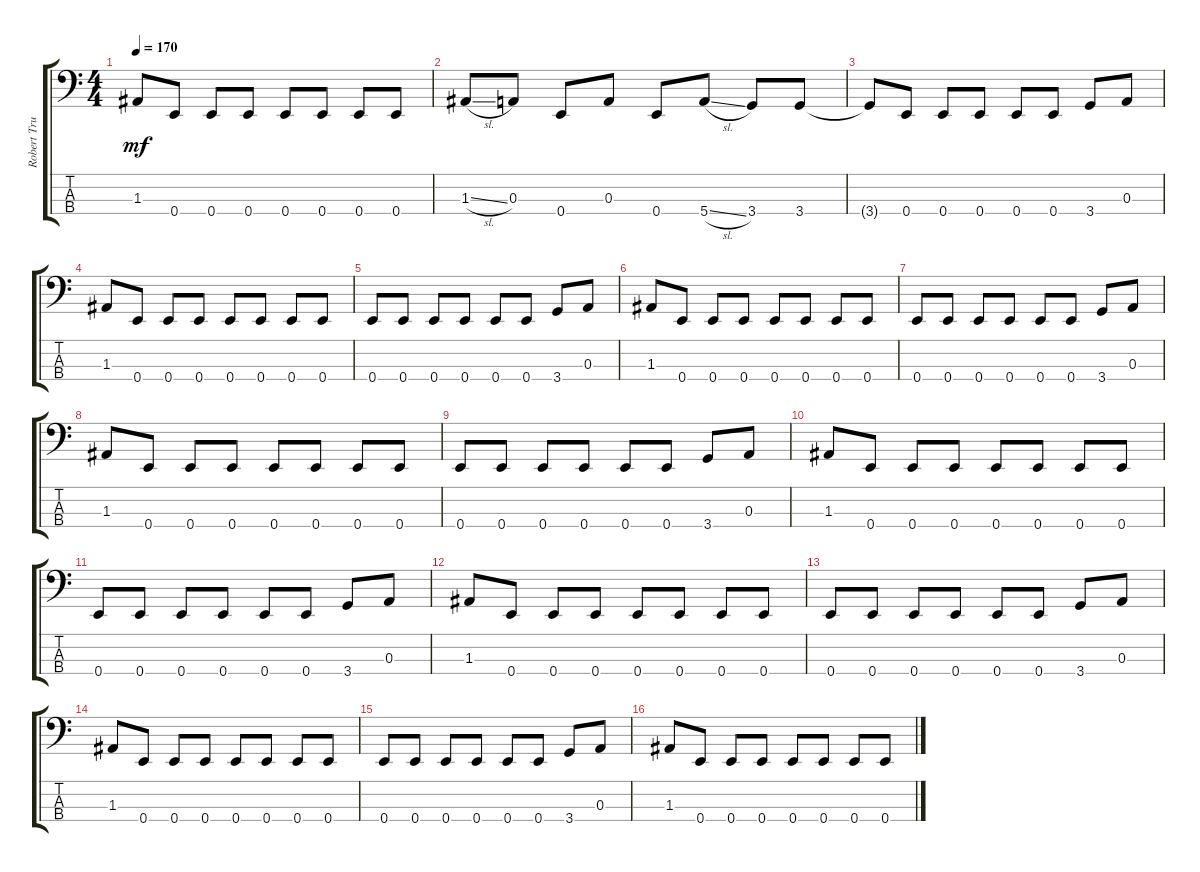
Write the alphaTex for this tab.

\track ("Robert Trujillo" "Robert Tru") {instrument electricbassfinger}
\staff {score tabs}
\tuning (G2 D2 A1 E1) {hide}
\ts (4 4)
\tempo 170
\clef f4
\ks c
1.3{t}.8{dy mf} 0.4.8 0.4.8 0.4.8 0.4.8 0.4.8 0.4.8 0.4.8 |
1.3{sl}.8 0.3.8 0.4.8 0.3.8 0.4.8 5.4{sl}.8 3.4.8 3.4.8 |
3.4{t}.8 0.4.8 0.4.8 0.4.8 0.4.8 0.4.8 3.4.8 0.3.8 |
1.3.8 0.4.8 0.4.8 0.4.8 0.4.8 0.4.8 0.4.8 0.4.8 |
0.4.8 0.4.8 0.4.8 0.4.8 0.4.8 0.4.8 3.4.8 0.3.8 |
1.3.8 0.4.8 0.4.8 0.4.8 0.4.8 0.4.8 0.4.8 0.4.8 |
0.4.8 0.4.8 0.4.8 0.4.8 0.4.8 0.4.8 3.4.8 0.3.8 |
1.3.8 0.4.8 0.4.8 0.4.8 0.4.8 0.4.8 0.4.8 0.4.8 |
0.4.8 0.4.8 0.4.8 0.4.8 0.4.8 0.4.8 3.4.8 0.3.8 |
1.3.8 0.4.8 0.4.8 0.4.8 0.4.8 0.4.8 0.4.8 0.4.8 |
0.4.8 0.4.8 0.4.8 0.4.8 0.4.8 0.4.8 3.4.8 0.3.8 |
1.3.8 0.4.8 0.4.8 0.4.8 0.4.8 0.4.8 0.4.8 0.4.8 |
0.4.8 0.4.8 0.4.8 0.4.8 0.4.8 0.4.8 3.4.8 0.3.8 |
1.3.8 0.4.8 0.4.8 0.4.8 0.4.8 0.4.8 0.4.8 0.4.8 |
0.4.8 0.4.8 0.4.8 0.4.8 0.4.8 0.4.8 3.4.8 0.3.8 |
1.3.8 0.4.8 0.4.8 0.4.8 0.4.8 0.4.8 0.4.8 0.4.8
